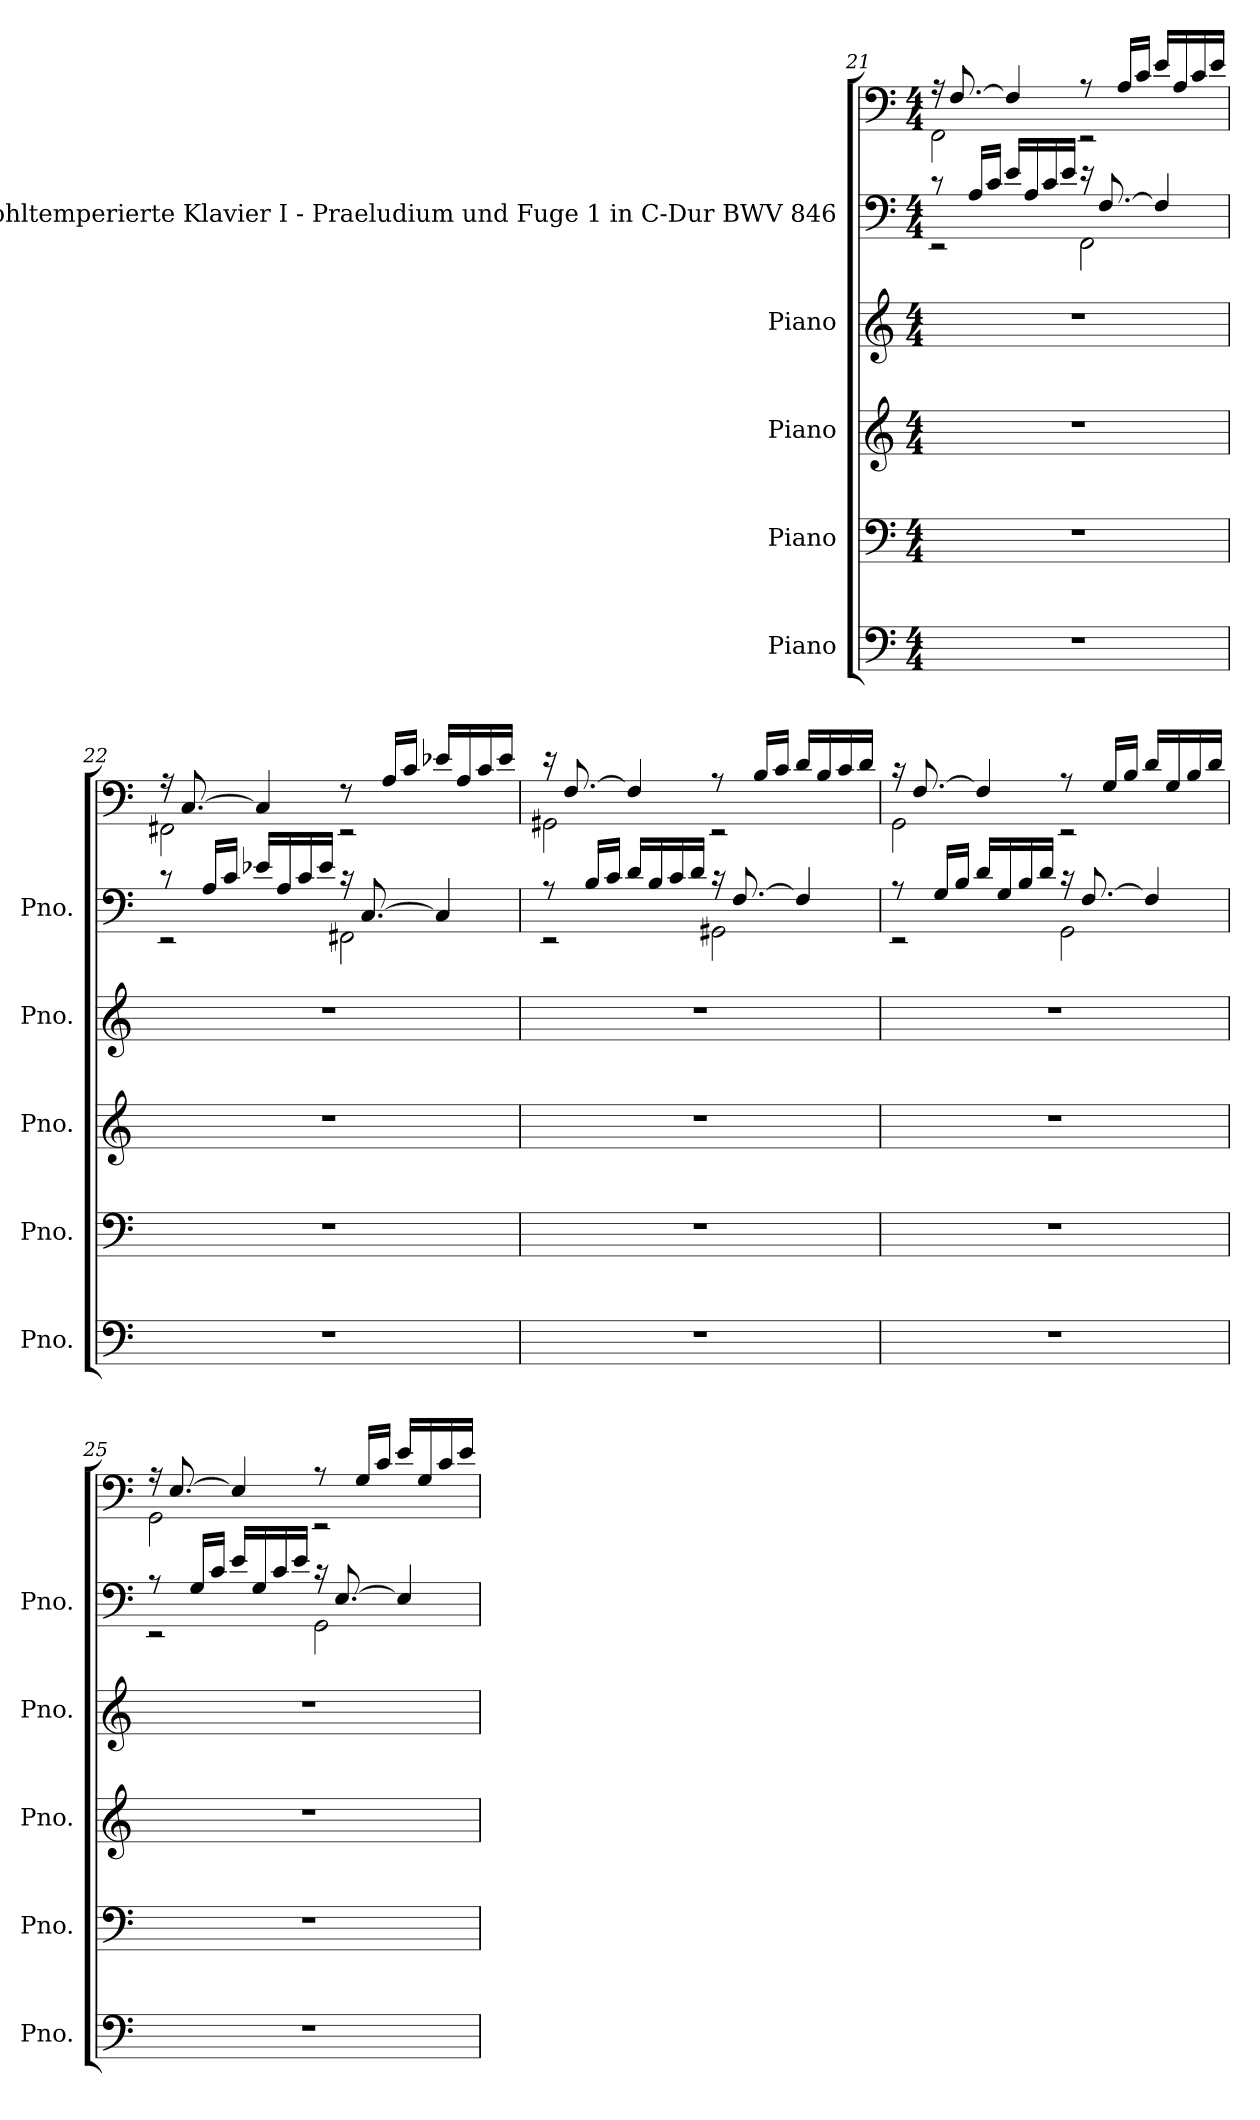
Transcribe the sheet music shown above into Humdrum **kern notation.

**kern	**kern	**kern	**kern	**kern	**kern
*part5	*part4	*part3	*part2	*part1	*part1
*staff6	*staff5	*staff4	*staff3	*staff2	*staff1
*I"Piano	*I"Piano	*I"Piano	*I"Piano	*I"Piano, Das wohltemperierte Klavier I - Praeludium und Fuge 1 in C-Dur BWV 846	*
*I'Pno.	*I'Pno.	*I'Pno.	*I'Pno.	*I'Pno.	*
*clefF4	*clefF4	*clefG2	*clefG2	*clefF4	*clefF4
*k[]	*k[]	*k[]	*k[]	*k[]	*k[]
*M4/4	*M4/4	*M4/4	*M4/4	*M4/4	*M4/4
*MM75	*MM75	*MM75	*MM75	*MM75	*MM75
=21	=21	=21	=21	=21	=21
*	*	*	*	*^	*^
1r	1r	1r	1r	8r	2r	16r	2FF\
.	.	.	.	.	.	[8.F/	.
.	.	.	.	16A/LL	.	.	.
.	.	.	.	16c/JJ	.	.	.
*	*	*	*	*	*	*MM76	*
.	.	.	.	16e/LL	.	4F/]	.
.	.	.	.	16A/	.	.	.
.	.	.	.	16c/	.	.	.
.	.	.	.	16e/JJ	.	.	.
*	*	*	*	*	*	*MM75	*
.	.	.	.	16r	2FF\	8r	2r
.	.	.	.	[8.F/	.	.	.
.	.	.	.	.	.	16A/LL	.
.	.	.	.	.	.	16c/JJ	.
*	*	*	*	*	*	*MM76	*
.	.	.	.	4F/]	.	16e/LL	.
.	.	.	.	.	.	16A/	.
.	.	.	.	.	.	16c/	.
*	*	*	*	*	*	*MM70	*
.	.	.	.	.	.	16e/JJ	.
!!LO:LB:g=z	!!
=22	=22	=22	=22	=22	=22	=22	=22
*	*	*	*	*	*	*MM73	*
1r	1r	1r	1r	8r	2r	16r	2FF#X\
.	.	.	.	.	.	[8.C/	.
.	.	.	.	16A/LL	.	.	.
.	.	.	.	16c/JJ	.	.	.
*	*	*	*	*	*	*MM75	*
.	.	.	.	16e-X/LL	.	4C/]	.
.	.	.	.	16A/	.	.	.
.	.	.	.	16c/	.	.	.
.	.	.	.	16e-/JJ	.	.	.
*	*	*	*	*	*	*MM73	*
.	.	.	.	16r	2FF#X\	8r	2r
.	.	.	.	[8.C/	.	.	.
.	.	.	.	.	.	16A/LL	.
.	.	.	.	.	.	16c/JJ	.
*	*	*	*	*	*	*MM75	*
.	.	.	.	4C/]	.	16e-X/LL	.
.	.	.	.	.	.	16A/	.
.	.	.	.	.	.	16c/	.
*	*	*	*	*	*	*MM64	*
.	.	.	.	.	.	16e-/JJ	.
=23	=23	=23	=23	=23	=23	=23	=23
*	*	*	*	*	*	*MM76	*
1r	1r	1r	1r	8r	2r	16r	2GG#X\
.	.	.	.	.	.	[8.F/	.
.	.	.	.	16B/LL	.	.	.
.	.	.	.	16c/JJ	.	.	.
.	.	.	.	16d/LL	.	4F/]	.
*	*	*	*	*	*	*MM78	*
.	.	.	.	16B/	.	.	.
.	.	.	.	16c/	.	.	.
*	*	*	*	*	*	*MM73	*
.	.	.	.	16d/JJ	.	.	.
*	*	*	*	*	*	*MM76	*
.	.	.	.	16r	2GG#X\	8r	2r
.	.	.	.	[8.F/	.	.	.
.	.	.	.	.	.	16B/LL	.
.	.	.	.	.	.	16c/JJ	.
.	.	.	.	4F/]	.	16d/LL	.
*	*	*	*	*	*	*MM77	*
.	.	.	.	.	.	16B/	.
.	.	.	.	.	.	16c/	.
*	*	*	*	*	*	*MM73	*
.	.	.	.	.	.	16d/JJ	.
=24	=24	=24	=24	=24	=24	=24	=24
1r	1r	1r	1r	8r	2r	16r	2GG\
.	.	.	.	.	.	[8.F/	.
.	.	.	.	16G/LL	.	.	.
*	*	*	*	*	*	*MM76	*
.	.	.	.	16B/JJ	.	.	.
.	.	.	.	16d/LL	.	4F/]	.
.	.	.	.	16G/	.	.	.
.	.	.	.	16B/	.	.	.
.	.	.	.	16d/JJ	.	.	.
*	*	*	*	*	*	*MM74	*
.	.	.	.	16r	2GG\	8r	2r
.	.	.	.	[8.F/	.	.	.
.	.	.	.	.	.	16G/LL	.
*	*	*	*	*	*	*MM76	*
.	.	.	.	.	.	16B/JJ	.
.	.	.	.	4F/]	.	16d/LL	.
.	.	.	.	.	.	16G/	.
.	.	.	.	.	.	16B/	.
*	*	*	*	*	*	*MM72	*
.	.	.	.	.	.	16d/JJ	.
!!LO:PB:g=z	!!
=25	=25	=25	=25	=25	=25	=25	=25
*	*	*	*	*	*	*MM75	*
1r	1r	1r	1r	8r	2r	16r	2GG\
.	.	.	.	.	.	[8.E/	.
.	.	.	.	16G/LL	.	.	.
.	.	.	.	16c/JJ	.	.	.
*	*	*	*	*	*	*MM76	*
.	.	.	.	16e/LL	.	4E/]	.
.	.	.	.	16G/	.	.	.
.	.	.	.	16c/	.	.	.
.	.	.	.	16e/JJ	.	.	.
*	*	*	*	*	*	*MM75	*
.	.	.	.	16r	2GG\	8r	2r
.	.	.	.	[8.E/	.	.	.
.	.	.	.	.	.	16G/LL	.
.	.	.	.	.	.	16c/JJ	.
*	*	*	*	*	*	*MM76	*
.	.	.	.	4E/]	.	16e/LL	.
.	.	.	.	.	.	16G/	.
.	.	.	.	.	.	16c/	.
.	.	.	.	.	.	16e/JJ	.
*	*	*	*	*v	*v	*	*
*	*	*	*	*	*v	*v
=	=	=	=	=	=
*-	*-	*-	*-	*-	*-
